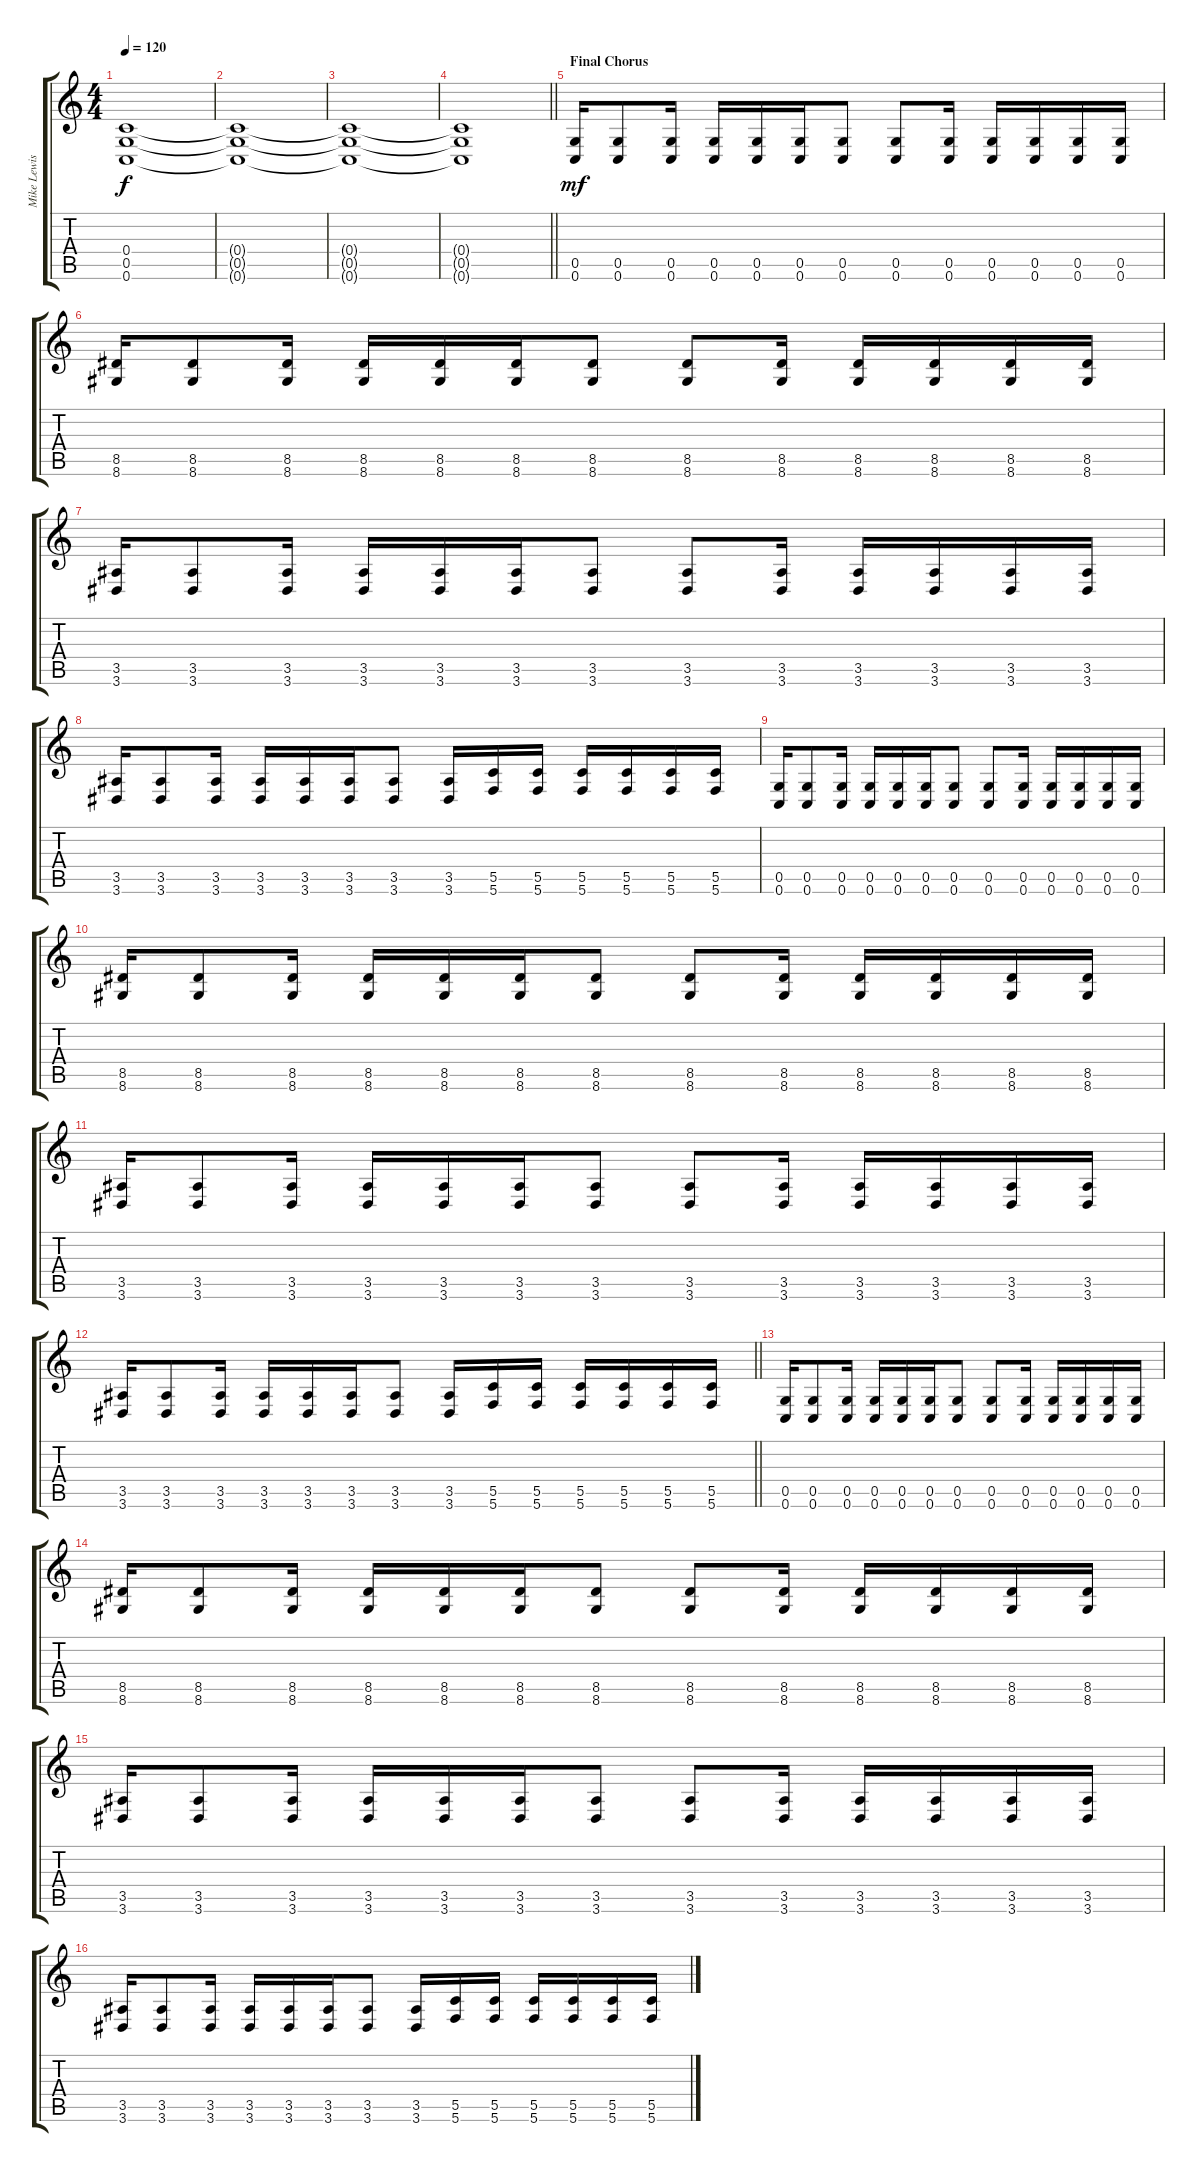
\track ("Mike Lewis - Guitar" "Mike Lewis") {instrument overdrivenguitar}
\staff {score tabs}
\tuning (D4 A3 F3 C3 G2 C2) {hide}
\ts (4 4)
\tempo 120
\clef g2
\ks c
(0.4{t} 0.5{t} 0.6{t}).1{dy f} |
(0.4{t} 0.5{t} 0.6{t}).1 |
(0.4{t} 0.5{t} 0.6{t}).1 |
\barLineRight lightlight
(0.4{t} 0.5{t} 0.6{t}).1 |
\section ("" "Final Chorus")
(0.5 0.6).16{dy mf volume 11 balance 15 instrument overdrivenguitar} (0.5 0.6).8 (0.5 0.6).16 (0.5 0.6).16 (0.5 0.6).16 (0.5 0.6).16 (0.5 0.6).8 (0.5 0.6).8 (0.5 0.6).16 (0.5 0.6).16 (0.5 0.6).16 (0.5 0.6).16 (0.5 0.6).16 |
(8.5 8.6).16 (8.5 8.6).8 (8.5 8.6).16 (8.5 8.6).16 (8.5 8.6).16 (8.5 8.6).16 (8.5 8.6).8 (8.5 8.6).8 (8.5 8.6).16 (8.5 8.6).16 (8.5 8.6).16 (8.5 8.6).16 (8.5 8.6).16 |
(3.5 3.6).16 (3.5 3.6).8 (3.5 3.6).16 (3.5 3.6).16 (3.5 3.6).16 (3.5 3.6).16 (3.5 3.6).8 (3.5 3.6).8 (3.5 3.6).16 (3.5 3.6).16 (3.5 3.6).16 (3.5 3.6).16 (3.5 3.6).16 |
(3.5 3.6).16 (3.5 3.6).8 (3.5 3.6).16 (3.5 3.6).16 (3.5 3.6).16 (3.5 3.6).16 (3.5 3.6).8 (3.5 3.6).16 (5.5 5.6).16 (5.5 5.6).16 (5.5 5.6).16 (5.5 5.6).16 (5.5 5.6).16 (5.5 5.6).16 |
(0.5 0.6).16{volume 11 balance 15 instrument overdrivenguitar} (0.5 0.6).8 (0.5 0.6).16 (0.5 0.6).16 (0.5 0.6).16 (0.5 0.6).16 (0.5 0.6).8 (0.5 0.6).8 (0.5 0.6).16 (0.5 0.6).16 (0.5 0.6).16 (0.5 0.6).16 (0.5 0.6).16 |
(8.5 8.6).16 (8.5 8.6).8 (8.5 8.6).16 (8.5 8.6).16 (8.5 8.6).16 (8.5 8.6).16 (8.5 8.6).8 (8.5 8.6).8 (8.5 8.6).16 (8.5 8.6).16 (8.5 8.6).16 (8.5 8.6).16 (8.5 8.6).16 |
(3.5 3.6).16 (3.5 3.6).8 (3.5 3.6).16 (3.5 3.6).16 (3.5 3.6).16 (3.5 3.6).16 (3.5 3.6).8 (3.5 3.6).8 (3.5 3.6).16 (3.5 3.6).16 (3.5 3.6).16 (3.5 3.6).16 (3.5 3.6).16 |
\barLineRight lightlight
(3.5 3.6).16 (3.5 3.6).8 (3.5 3.6).16 (3.5 3.6).16 (3.5 3.6).16 (3.5 3.6).16 (3.5 3.6).8 (3.5 3.6).16 (5.5 5.6).16 (5.5 5.6).16 (5.5 5.6).16 (5.5 5.6).16 (5.5 5.6).16 (5.5 5.6).16 |
(0.5 0.6).16{volume 12 balance 8 instrument overdrivenguitar} (0.5 0.6).8 (0.5 0.6).16 (0.5 0.6).16 (0.5 0.6).16 (0.5 0.6).16 (0.5 0.6).8 (0.5 0.6).8 (0.5 0.6).16 (0.5 0.6).16 (0.5 0.6).16 (0.5 0.6).16 (0.5 0.6).16 |
(8.5 8.6).16 (8.5 8.6).8 (8.5 8.6).16 (8.5 8.6).16 (8.5 8.6).16 (8.5 8.6).16 (8.5 8.6).8 (8.5 8.6).8 (8.5 8.6).16 (8.5 8.6).16 (8.5 8.6).16 (8.5 8.6).16 (8.5 8.6).16 |
(3.5 3.6).16 (3.5 3.6).8 (3.5 3.6).16 (3.5 3.6).16 (3.5 3.6).16 (3.5 3.6).16 (3.5 3.6).8 (3.5 3.6).8 (3.5 3.6).16 (3.5 3.6).16 (3.5 3.6).16 (3.5 3.6).16 (3.5 3.6).16 |
(3.5 3.6).16 (3.5 3.6).8 (3.5 3.6).16 (3.5 3.6).16 (3.5 3.6).16 (3.5 3.6).16 (3.5 3.6).8 (3.5 3.6).16 (5.5 5.6).16 (5.5 5.6).16 (5.5 5.6).16 (5.5 5.6).16 (5.5 5.6).16 (5.5 5.6).16
